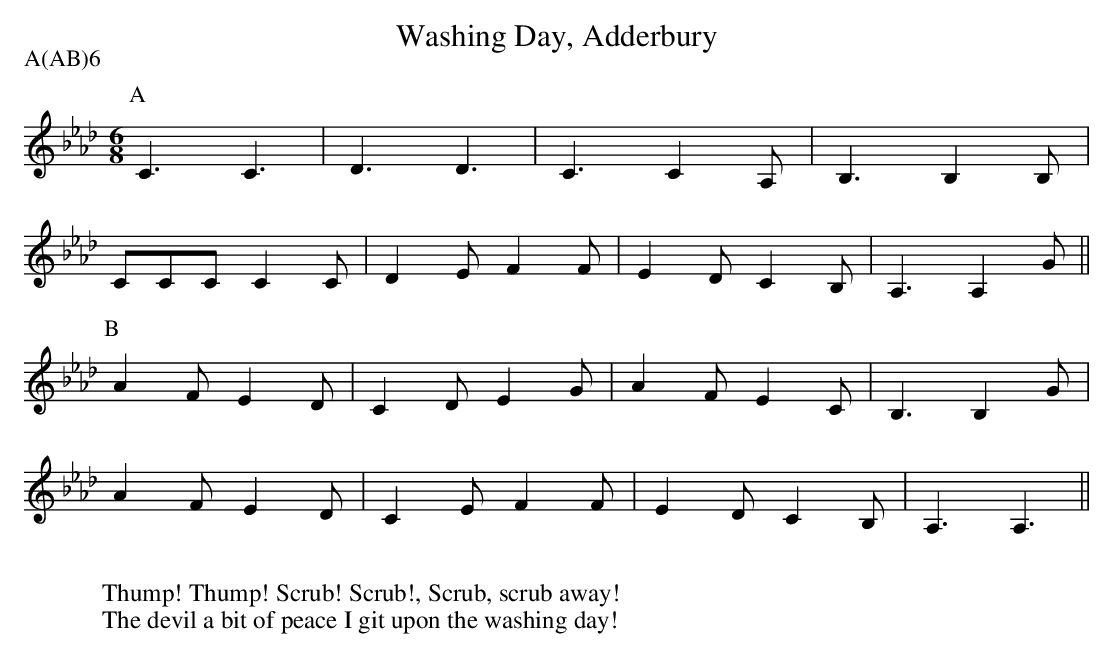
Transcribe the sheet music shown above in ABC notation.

X:1
T:Washing Day, Adderbury
M:6/8
L:1/8
P:A(AB)6
K:Ab
P:A
C3  C3 |D3  D3 |C3  C2A,|B,3 B,2B,|
CCC C2C|D2E F2F|E2D C2B,|A,3 A,2G||
P:B
A2F E2D|C2D E2G|A2F E2C |B,3 B,2G|
A2F E2D|C2E F2F|E2D C2B,|A,3 A,3 ||
W:
W:Thump! Thump! Scrub! Scrub!, Scrub, scrub away!
W:The devil a bit of peace I git upon the washing day!
